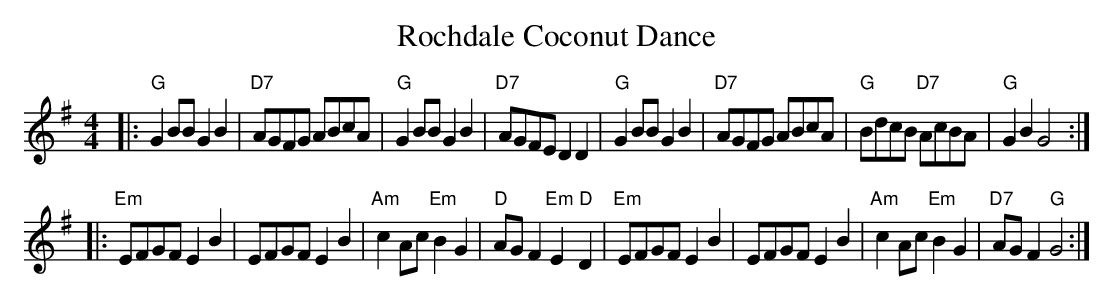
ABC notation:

X:1
T: Rochdale Coconut Dance
M: 4/4
L: 1/8
K: Gmaj
|: "G"G2BB G2B2 | "D7"AGFG ABcA | "G"G2BB     G2B2 | "D7"AGFE D2D2 \
|  "G"G2BB G2B2 | "D7"AGFG ABcA | "G"BdcB "D7"AcBA |  "G"G2B2 G4 :|
|: "Em"EFGF E2B2 | EFGF E2B2 | "Am"c2Ac "Em"B2G2 | "D" AGF2 "Em"E2"D"D2 \
|  "Em"EFGF E2B2 | EFGF E2B2 | "Am"c2Ac "Em"B2G2 | "D7"AGF2  "G"G4 :|
